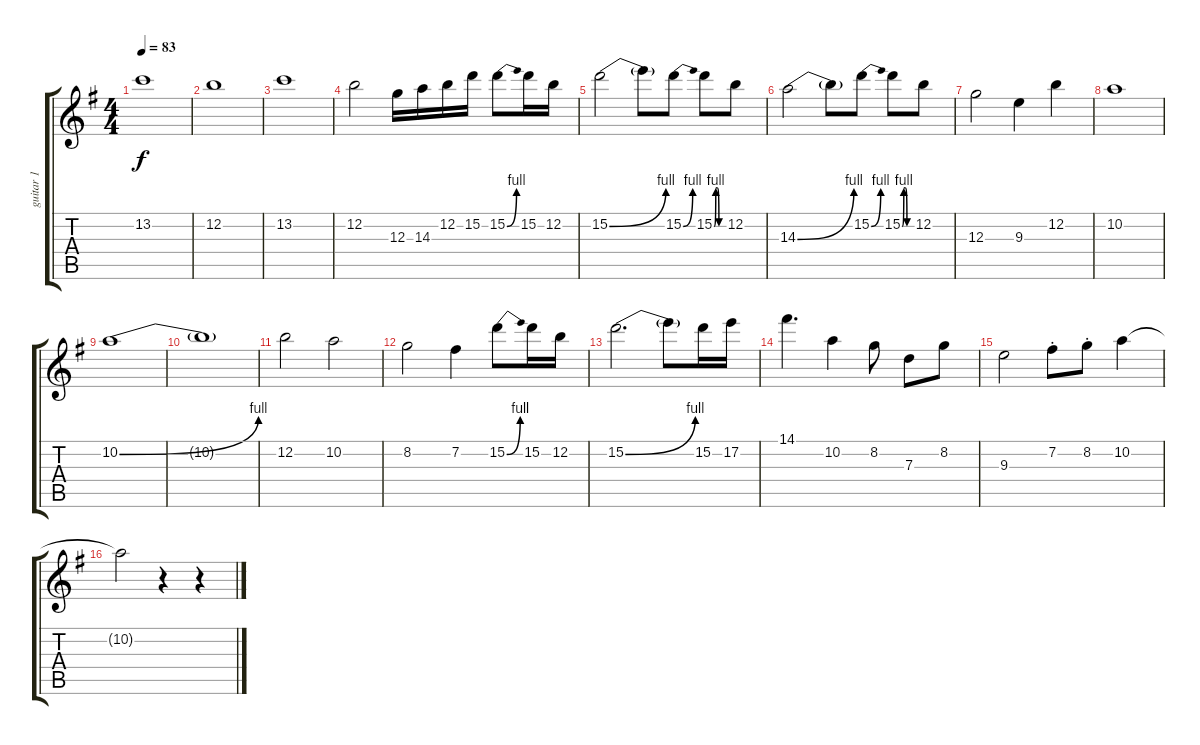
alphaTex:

\track ("guitar 1" "guitar 1") {instrument electricguitarjazz}
\staff {score tabs}
\tuning (E4 B3 G3 D3 A2 E2) {hide}
\ts (4 4)
\tempo 83
\clef g2
\ks g
13.2.1{dy f} |
12.2.1 |
13.2.1 |
12.2.2 12.3.16 14.3.16 12.2.16 15.2.16 15.2{be (bend 0 0 60 4)}.8 15.2.16 12.2.16 |
15.2{be (bend 0 0 60 4)}.2 15.2{t}.8 15.2{be (bend 0 0 60 4)}.8 15.2{be (custom 0 0 10 4 20 4 30 0 60 0)}.8 12.2.8 |
14.3{be (bend 0 0 60 4)}.2 14.3{t}.8 15.2{be (bend 0 0 60 4)}.8 15.2{be (custom 0 0 10 4 20 4 30 0 60 0)}.8 12.2.8 |
12.3.2 9.3.4 12.2.4 |
10.2.1 |
10.2{be (bend 0 0 60 4)}.1 |
10.2{t}.1 |
12.2.2 10.2.2 |
8.2.2 7.2.4 15.2{be (bend 0 0 60 4)}.8 15.2.16 12.2.16 |
15.2{be (bend 0 0 60 4)}.2{d} 15.2{t}.8 15.2.16 17.2.16 |
14.1.4{d} 10.2.4 8.2.8 7.3.8 8.2.8 |
9.3.2 7.2{st}.8 8.2{st}.8 10.2.4 |
10.2{t}.2 r.4 r.4
